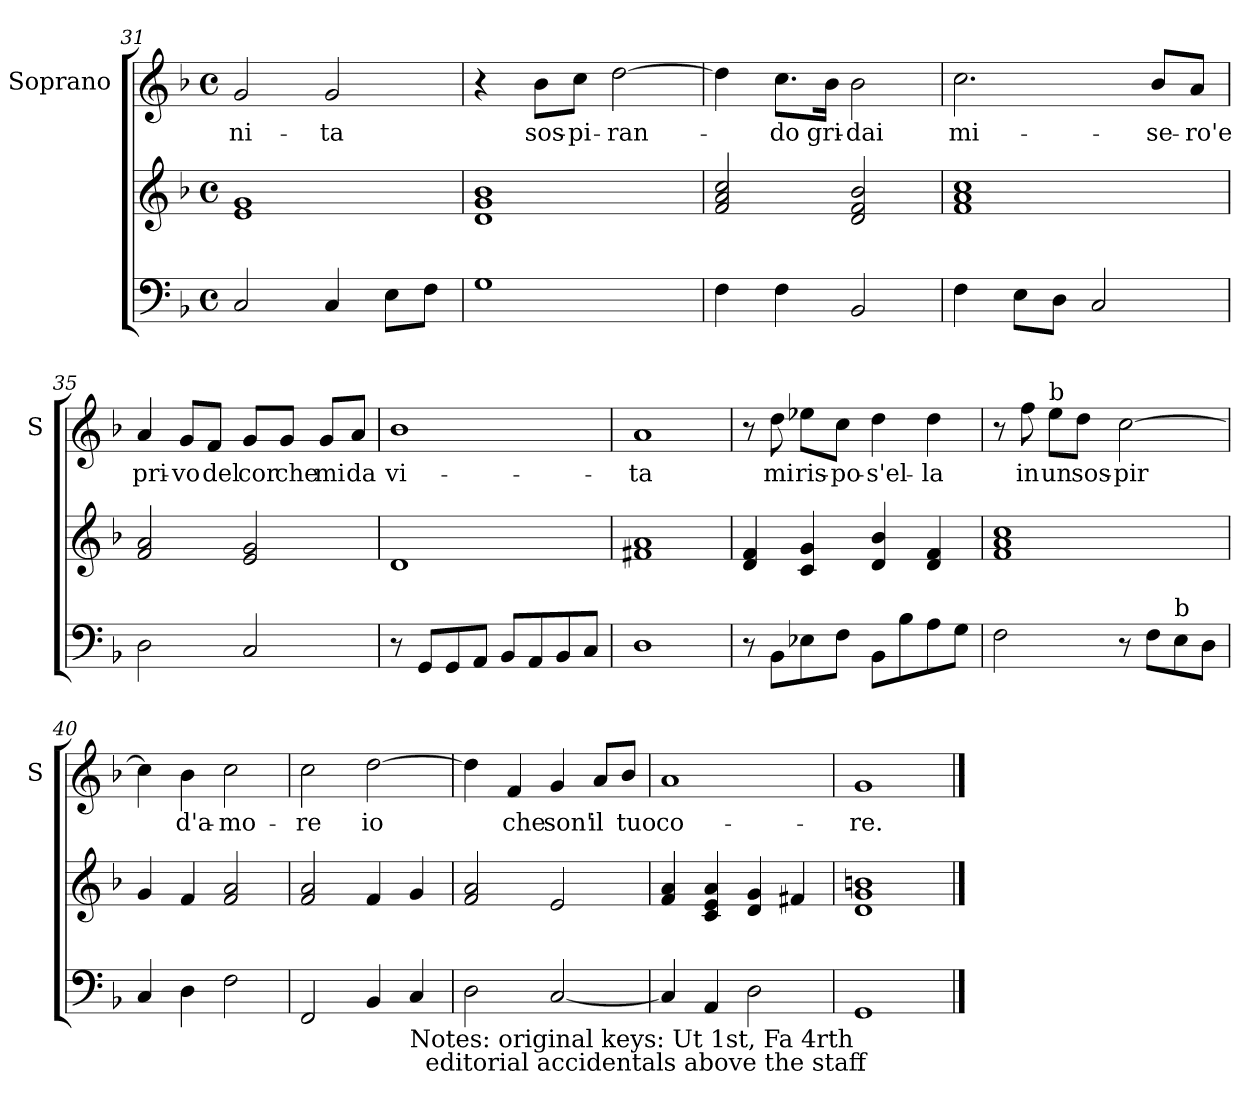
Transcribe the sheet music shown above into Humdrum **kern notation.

**kern	**kern	**kern	**text
*part2	*part2	*part1	*part1
*staff3	*staff2	*staff1	*staff1
*	*	*I"Soprano	*
*	*	*I'S	*
*clefF4	*clefG2	*clefG2	*
*k[b-]	*k[b-]	*k[b-]	*
*F:	*F:	*F:	*
*M4/4	*M4/4	*M4/4	*
*met(c)	*met(c)	*met(c)	*
=31	=31	=31	=31
2C/	1e 1g	2g/	-ni-
4C/	.	2g/	-ta
8E\L	.	.	.
8F\J	.	.	.
=32	=32	=32	=32
1G	1d 1g 1b-	4r	.
.	.	8b-\L	sos-
.	.	8cc\J	-pi-
.	.	[2dd\	-ran-
!!LO:PB:g=z
=33	=33	=33	=33
4F\	2f/ 2a/ 2cc/	4dd\]	.
4F\	.	8.cc\L	-do
.	.	16b-\Jk	gri-
2BB-/	2d/ 2f/ 2b-/	2b-\	-dai
=34	=34	=34	=34
4F\	1f 1a 1cc	2.cc\	mi-
8E\L	.	.	.
8D\J	.	.	.
2C/	.	.	.
.	.	8b-/L	-se-
.	.	8a/J	-ro'e
=35	=35	=35	=35
2D\	2f/ 2a/	4a/	pri-
.	.	8g/L	-vo
.	.	8f/J	del
2C/	2e/ 2g/	8g/L	cor
.	.	8g/J	che
.	.	8g/L	mi
.	.	8a/J	da
=36	=36	=36	=36
8r	1d	1b-	vi-
8GG/L	.	.	.
8GG/	.	.	.
8AA/J	.	.	.
8BB-/L	.	.	.
8AA/	.	.	.
8BB-/	.	.	.
8C/J	.	.	.
!!LO:LB:g=z
=37	=37	=37	=37
1D	1f#X 1a	1a	-ta
=38	=38	=38	=38
8r	4d/ 4f/	8r	.
8BB-\L	.	8dd\	mi
8E-X\	4c/ 4g/	8ee-X\L	ris-
8F\J	.	8cc\J	-po-
8BB-\L	4d/ 4b-/	4dd\	-s'el-
8B-\	.	.	.
8A\	4d/ 4f/	4dd\	-la
8G\J	.	.	.
=39	=39	=39	=39
2F\	1f 1a 1cc	8r	.
.	.	8ff\	in
!	!	!LO:TX:a:t=b	!
.	.	8ee\L	un
.	.	8dd\J	sos-
8r	.	[2cc\	-pir
8F\L	.	.	.
!LO:TX:a:t=b	!	!	!
8E\	.	.	.
8D\J	.	.	.
=40	=40	=40	=40
4C/	4g/	4cc\]	.
4D\	4f/	4b-\	d'a-
2F\	2f/ 2a/	2cc\	-mo-
!!LO:LB:g=z
=41	=41	=41	=41
2FF/	2f/ 2a/	2cc\	-re
4BB-/	4f/	[2dd\	io
!LO:TX:b:t=Notes&colon; original keys&colon; Ut 1st, Fa 4rth\n            editorial accidentals above the staff	!	!	!
4C/	4g/	.	.
=42	=42	=42	=42
2D\	2f/ 2a/	4dd\]	.
.	.	4f/	che
[2C/	2e/	4g/	son'
.	.	8a/L	il
.	.	8b-/J	tuo
=43	=43	=43	=43
4C/]	4f/ 4a/	1a	co-
4AA/	4c/ 4e/ 4a/	.	.
2D\	4d/ 4g/	.	.
.	4f#X/	.	.
=44	=44	=44	=44
1GG	1d 1g 1bn	1g	-re.
==	==	==	==
*-	*-	*-	*-
